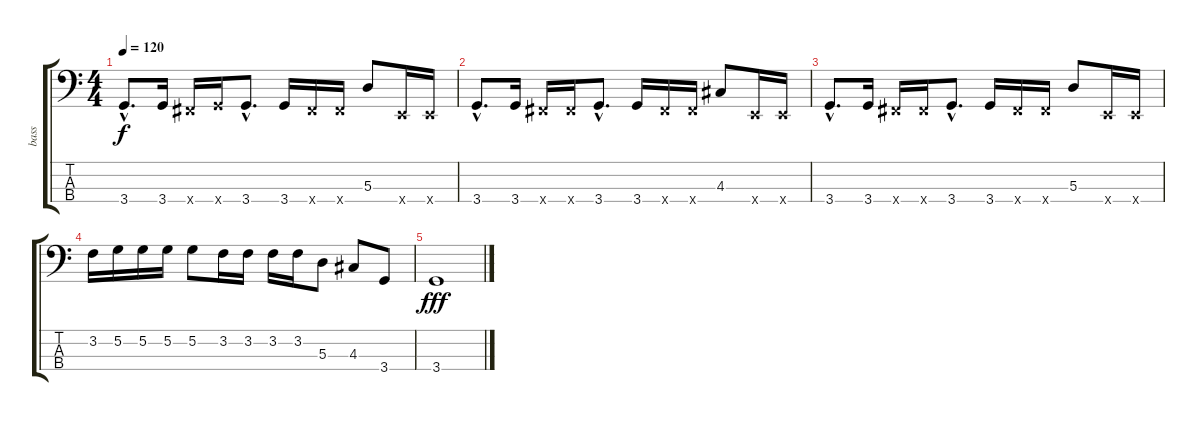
\track ("bass" "bass") {instrument electricbassfinger}
\staff {score tabs}
\tuning (G2 D2 A1 E1) {hide}
\ts (4 4)
\tempo 120
\clef f4
\ks c
3.4{hac}.8{d dy f} 3.4.16 2.4{x}.16 3.4{x}.16 3.4{hac}.8{d} 3.4.16 2.4{x}.16 2.4{x}.16 5.3.8 0.4{x}.16 0.4{x}.16 |
3.4{hac}.8{d} 3.4.16 2.4{x}.16 2.4{x}.16 3.4{hac}.8{d} 3.4.16 2.4{x}.16 2.4{x}.16 4.3.8 0.4{x}.16 0.4{x}.16 |
3.4{hac}.8{d} 3.4.16 2.4{x}.16 2.4{x}.16 3.4{hac}.8{d} 3.4.16 2.4{x}.16 2.4{x}.16 5.3.8 0.4{x}.16 0.4{x}.16 |
3.2.16 5.2.16 5.2.16 5.2.16 5.2.8 3.2.16 3.2.16 3.2.16 3.2.16 5.3.8 4.3.8 3.4.8 |
3.4.1{dy fff}
